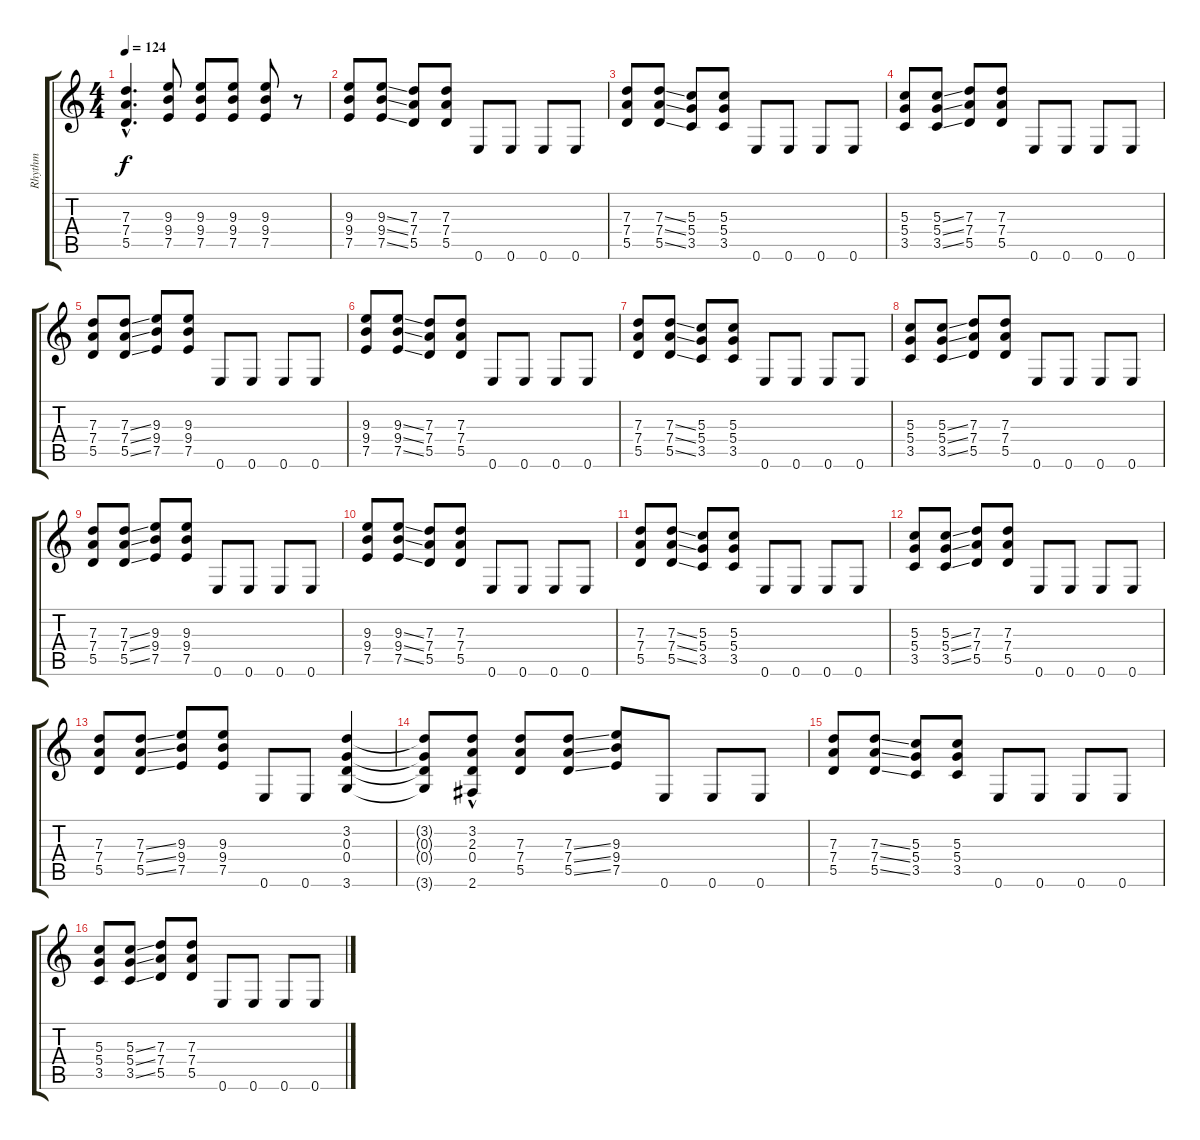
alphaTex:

\track ("Rhythm" "Rhythm") {instrument overdrivenguitar}
\staff {score tabs}
\tuning (E4 B3 G3 D3 A2 E2) {hide}
\ts (4 4)
\tempo 124
\clef g2
\ks c
(7.3{t} 7.4{hac t} 5.5{hac t}).4{d dy f} (9.3 9.4 7.5).8 (9.3 9.4 7.5).8 (9.3 9.4 7.5).8 (9.3 9.4 7.5).8 r.8 |
(9.3 9.4 7.5).8 (9.3{ss} 9.4{ss} 7.5{ss}).8 (7.3 7.4 5.5).8 (7.3 7.4 5.5).8 0.6.8 0.6.8 0.6.8 0.6.8 |
(7.3 7.4 5.5).8 (7.3{ss} 7.4{ss} 5.5{ss}).8 (5.3 5.4 3.5).8 (5.3 5.4 3.5).8 0.6.8 0.6.8 0.6.8 0.6.8 |
(5.3 5.4 3.5).8 (5.3{ss} 5.4{ss} 3.5{ss}).8 (7.3 7.4 5.5).8 (7.3 7.4 5.5).8 0.6.8 0.6.8 0.6.8 0.6.8 |
(7.3 7.4 5.5).8 (7.3{ss} 7.4{ss} 5.5{ss}).8 (9.3 9.4 7.5).8 (9.3 9.4 7.5).8 0.6.8 0.6.8 0.6.8 0.6.8 |
(9.3 9.4 7.5).8{volume 11 instrument electricguitarmuted} (9.3{ss} 9.4{ss} 7.5{ss}).8 (7.3 7.4 5.5).8 (7.3 7.4 5.5).8 0.6.8 0.6.8 0.6.8 0.6.8 |
(7.3 7.4 5.5).8 (7.3{ss} 7.4{ss} 5.5{ss}).8 (5.3 5.4 3.5).8 (5.3 5.4 3.5).8 0.6.8 0.6.8 0.6.8 0.6.8 |
(5.3 5.4 3.5).8 (5.3{ss} 5.4{ss} 3.5{ss}).8 (7.3 7.4 5.5).8 (7.3 7.4 5.5).8 0.6.8 0.6.8 0.6.8 0.6.8 |
(7.3 7.4 5.5).8 (7.3{ss} 7.4{ss} 5.5{ss}).8 (9.3 9.4 7.5).8 (9.3 9.4 7.5).8 0.6.8 0.6.8 0.6.8 0.6.8 |
(9.3 9.4 7.5).8 (9.3{ss} 9.4{ss} 7.5{ss}).8 (7.3 7.4 5.5).8 (7.3 7.4 5.5).8 0.6.8 0.6.8 0.6.8 0.6.8 |
(7.3 7.4 5.5).8 (7.3{ss} 7.4{ss} 5.5{ss}).8 (5.3 5.4 3.5).8 (5.3 5.4 3.5).8 0.6.8 0.6.8 0.6.8 0.6.8 |
(5.3 5.4 3.5).8 (5.3{ss} 5.4{ss} 3.5{ss}).8 (7.3 7.4 5.5).8 (7.3 7.4 5.5).8 0.6.8 0.6.8 0.6.8 0.6.8 |
(7.3 7.4 5.5).8 (7.3{ss} 7.4{ss} 5.5{ss}).8 (9.3 9.4 7.5).8 (9.3 9.4 7.5).8 0.6.8 0.6.8 (3.2 0.3 0.4 3.6).4{volume 13 instrument overdrivenguitar} |
(3.2{t} 0.3{t} 0.4{t} 3.6{t}).8 (3.2{hac} 2.3 0.4 2.6).8 (7.3 7.4 5.5).8 (7.3{ss} 7.4{ss} 5.5{ss}).8 (9.3 9.4 7.5).8 0.6.8 0.6.8 0.6.8 |
(7.3 7.4 5.5).8 (7.3{ss} 7.4{ss} 5.5{ss}).8 (5.3 5.4 3.5).8 (5.3 5.4 3.5).8 0.6.8 0.6.8 0.6.8 0.6.8 |
(5.3 5.4 3.5).8 (5.3{ss} 5.4{ss} 3.5{ss}).8 (7.3 7.4 5.5).8 (7.3 7.4 5.5).8 0.6.8 0.6.8 0.6.8 0.6.8
